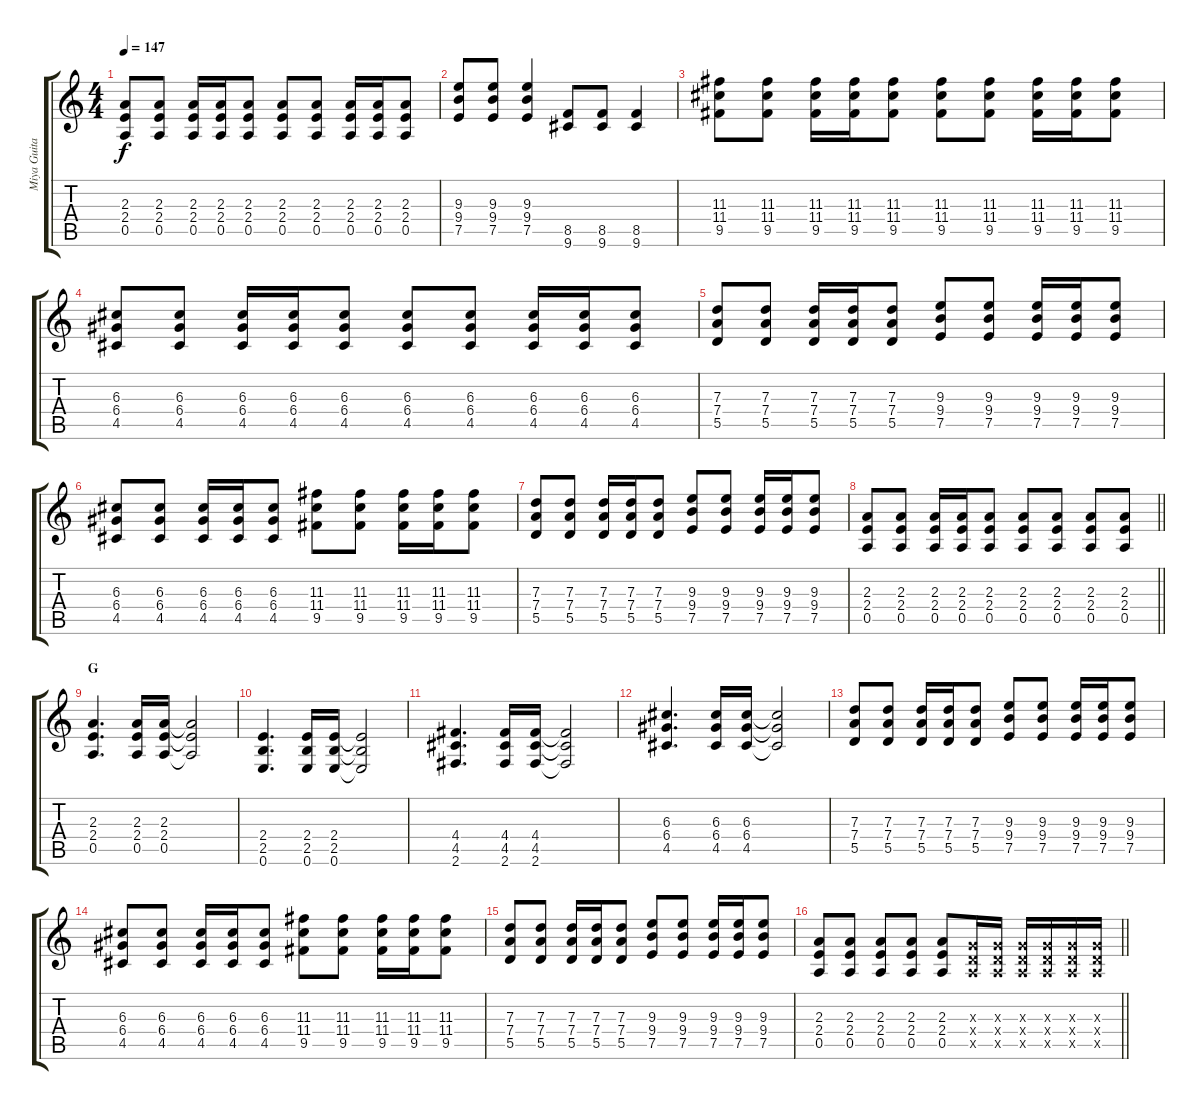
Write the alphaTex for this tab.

\track ("Miya Guitar II" "Miya Guita") {instrument distortionguitar}
\staff {score tabs}
\tuning (E4 B3 G3 D3 A2 E2) {hide}
\ts (4 4)
\tempo 147
\clef g2
\ks c
(2.3 2.4 0.5).8{dy f} (2.3 2.4 0.5).8 (2.3 2.4 0.5).16 (2.3 2.4 0.5).16 (2.3 2.4 0.5).8 (2.3 2.4 0.5).8 (2.3 2.4 0.5).8 (2.3 2.4 0.5).16 (2.3 2.4 0.5).16 (2.3 2.4 0.5).8 |
(9.3 9.4 7.5).8 (9.3 9.4 7.5).8 (9.3 9.4 7.5).4 (8.5 9.6).8 (8.5 9.6).8 (8.5 9.6).4 |
(11.3 11.4 9.5).8 (11.3 11.4 9.5).8 (11.3 11.4 9.5).16 (11.3 11.4 9.5).16 (11.3 11.4 9.5).8 (11.3 11.4 9.5).8 (11.3 11.4 9.5).8 (11.3 11.4 9.5).16 (11.3 11.4 9.5).16 (11.3 11.4 9.5).8 |
(6.3 6.4 4.5).8 (6.3 6.4 4.5).8 (6.3 6.4 4.5).16 (6.3 6.4 4.5).16 (6.3 6.4 4.5).8 (6.3 6.4 4.5).8 (6.3 6.4 4.5).8 (6.3 6.4 4.5).16 (6.3 6.4 4.5).16 (6.3 6.4 4.5).8 |
(7.3 7.4 5.5).8 (7.3 7.4 5.5).8 (7.3 7.4 5.5).16 (7.3 7.4 5.5).16 (7.3 7.4 5.5).8 (9.3 9.4 7.5).8 (9.3 9.4 7.5).8 (9.3 9.4 7.5).16 (9.3 9.4 7.5).16 (9.3 9.4 7.5).8 |
(6.3 6.4 4.5).8 (6.3 6.4 4.5).8 (6.3 6.4 4.5).16 (6.3 6.4 4.5).16 (6.3 6.4 4.5).8 (11.3 11.4 9.5).8 (11.3 11.4 9.5).8 (11.3 11.4 9.5).16 (11.3 11.4 9.5).16 (11.3 11.4 9.5).8 |
(7.3 7.4 5.5).8 (7.3 7.4 5.5).8 (7.3 7.4 5.5).16 (7.3 7.4 5.5).16 (7.3 7.4 5.5).8 (9.3 9.4 7.5).8 (9.3 9.4 7.5).8 (9.3 9.4 7.5).16 (9.3 9.4 7.5).16 (9.3 9.4 7.5).8 |
\barLineRight lightlight
(2.3 2.4 0.5).8 (2.3 2.4 0.5).8 (2.3 2.4 0.5).16 (2.3 2.4 0.5).16 (2.3 2.4 0.5).8 (2.3 2.4 0.5).8 (2.3 2.4 0.5).8 (2.3 2.4 0.5).8 (2.3 2.4 0.5).8 |
\section ("" "G")
(2.3 2.4 0.5).4{d} (2.3 2.4 0.5).16 (2.3 2.4 0.5).16 (2.3{t} 2.4{t} 0.5{t}).2 |
(2.4 2.5 0.6).4{d} (2.4 2.5 0.6).16 (2.4 2.5 0.6).16 (2.4{t} 2.5{t} 0.6{t}).2 |
(4.4 4.5 2.6).4{d} (4.4 4.5 2.6).16 (4.4 4.5 2.6).16 (4.4{t} 4.5{t} 2.6{t}).2 |
(6.3 6.4 4.5).4{d} (6.3 6.4 4.5).16 (6.3 6.4 4.5).16 (6.3{t} 6.4{t} 4.5{t}).2 |
(7.3 7.4 5.5).8 (7.3 7.4 5.5).8 (7.3 7.4 5.5).16 (7.3 7.4 5.5).16 (7.3 7.4 5.5).8 (9.3 9.4 7.5).8 (9.3 9.4 7.5).8 (9.3 9.4 7.5).16 (9.3 9.4 7.5).16 (9.3 9.4 7.5).8 |
(6.3 6.4 4.5).8 (6.3 6.4 4.5).8 (6.3 6.4 4.5).16 (6.3 6.4 4.5).16 (6.3 6.4 4.5).8 (11.3 11.4 9.5).8 (11.3 11.4 9.5).8 (11.3 11.4 9.5).16 (11.3 11.4 9.5).16 (11.3 11.4 9.5).8 |
(7.3 7.4 5.5).8 (7.3 7.4 5.5).8 (7.3 7.4 5.5).16 (7.3 7.4 5.5).16 (7.3 7.4 5.5).8 (9.3 9.4 7.5).8 (9.3 9.4 7.5).8 (9.3 9.4 7.5).16 (9.3 9.4 7.5).16 (9.3 9.4 7.5).8 |
\barLineRight lightlight
(2.3 2.4 0.5).8 (2.3 2.4 0.5).8 (2.3 2.4 0.5).8 (2.3 2.4 0.5).8 (2.3 2.4 0.5).8 (0.3{x} 0.4{x} 0.5{x}).16 (0.3{x} 0.4{x} 0.5{x}).16 (0.3{x} 0.4{x} 0.5{x}).16 (0.3{x} 0.4{x} 0.5{x}).16 (0.3{x} 0.4{x} 0.5{x}).16 (0.3{x} 0.4{x} 0.5{x}).16
